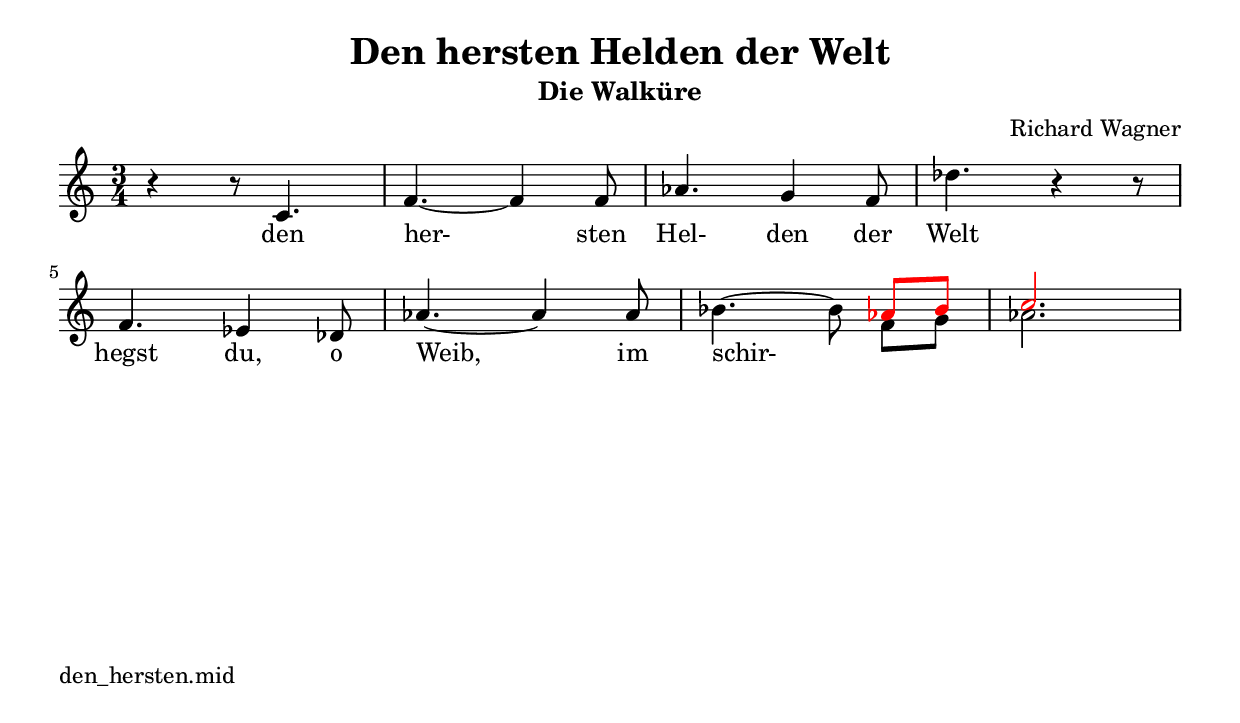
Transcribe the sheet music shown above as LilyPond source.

\version "2.24.3"
\bookpart {
  \tocItem \markup  "Den hersten Helden der Welt"
  \header {
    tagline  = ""
    title    = "Den hersten Helden der Welt"
    subtitle = "Die Walküre"
    composer = "Richard Wagner"
  }
\score{ 
  \transpose g c{
  \time 3/4
  \key g \major
    r4 r8 g'4. | c''4.~c''4 c''8 | ees''4. d''4 c''8 | aes''4. r4 r8 | \break
%                                                              r4 r8   pausen fehlen im original
    c''4. bes'4 aes'8 | ees''4.~ees''4 ees''8  |
    f''4.~f''8
    <<
       {
            \override NoteHead.color = #black
            \stemDown c''8
            \stemDown d''8
            \stemDown ees''2.
       }
       \\         
       {
            \override NoteHead.color = #red
  	    \override Stem.color = #red
	    \override Beam.color = #red
	    \override Accidental.color = #red
            \stemUp ees''8
            \stemUp f''8
            \stemUp g''2.
       }
    >>
  }
  \addlyrics {
    den  her- sten Hel- den der Welt
    hegst du, o Weib, im schir- men- den Schoß!
  } 
  \midi {\tempo 4=120}
  \layout { indent = 0 }
 }
 \markup{
  \vspace #10
  \with-url #"http:///edgar-saenger.de/musik/vermischtes/src/den_hersten/den_hersten.mid" {den_hersten.mid}
 }
}